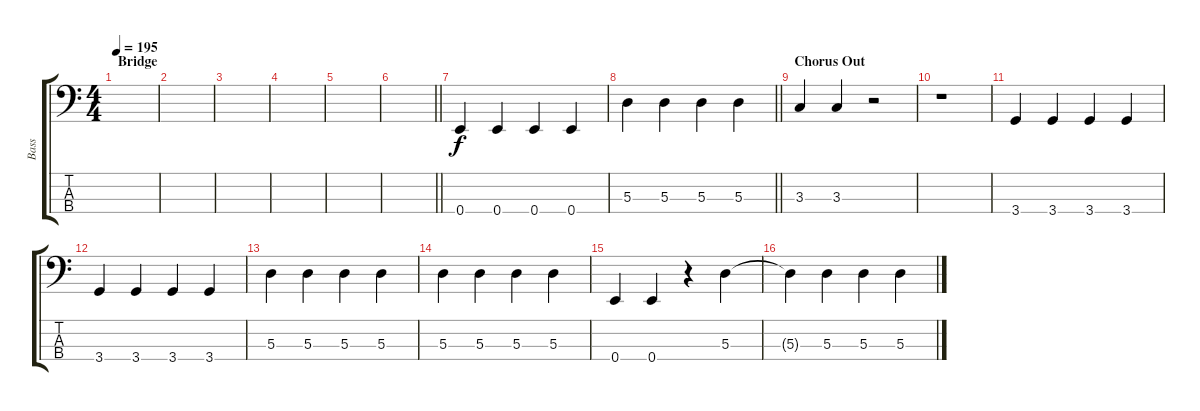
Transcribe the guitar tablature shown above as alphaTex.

\track ("Bass" "Bass") {instrument electricbasspick}
\staff {score tabs}
\tuning (G2 D2 A1 E1) {hide}
\ts (4 4)
\section ("" "Bridge")
\tempo 195
\clef f4
\ks c
|
|
|
|
|
\barLineRight lightlight
|
0.4.4 0.4.4 0.4.4 0.4.4 |
\barLineRight lightlight
5.3.4 5.3.4 5.3.4 5.3.4 |
\section ("" "Chorus Out")
3.3.4 3.3.4 r.2 |
r.1 |
3.4.4 3.4.4 3.4.4 3.4.4 |
3.4.4 3.4.4 3.4.4 3.4.4 |
5.3.4 5.3.4 5.3.4 5.3.4 |
5.3.4 5.3.4 5.3.4 5.3.4 |
0.4.4 0.4.4 r.4 5.3.4 |
5.3{t}.4 5.3.4 5.3.4 5.3.4
